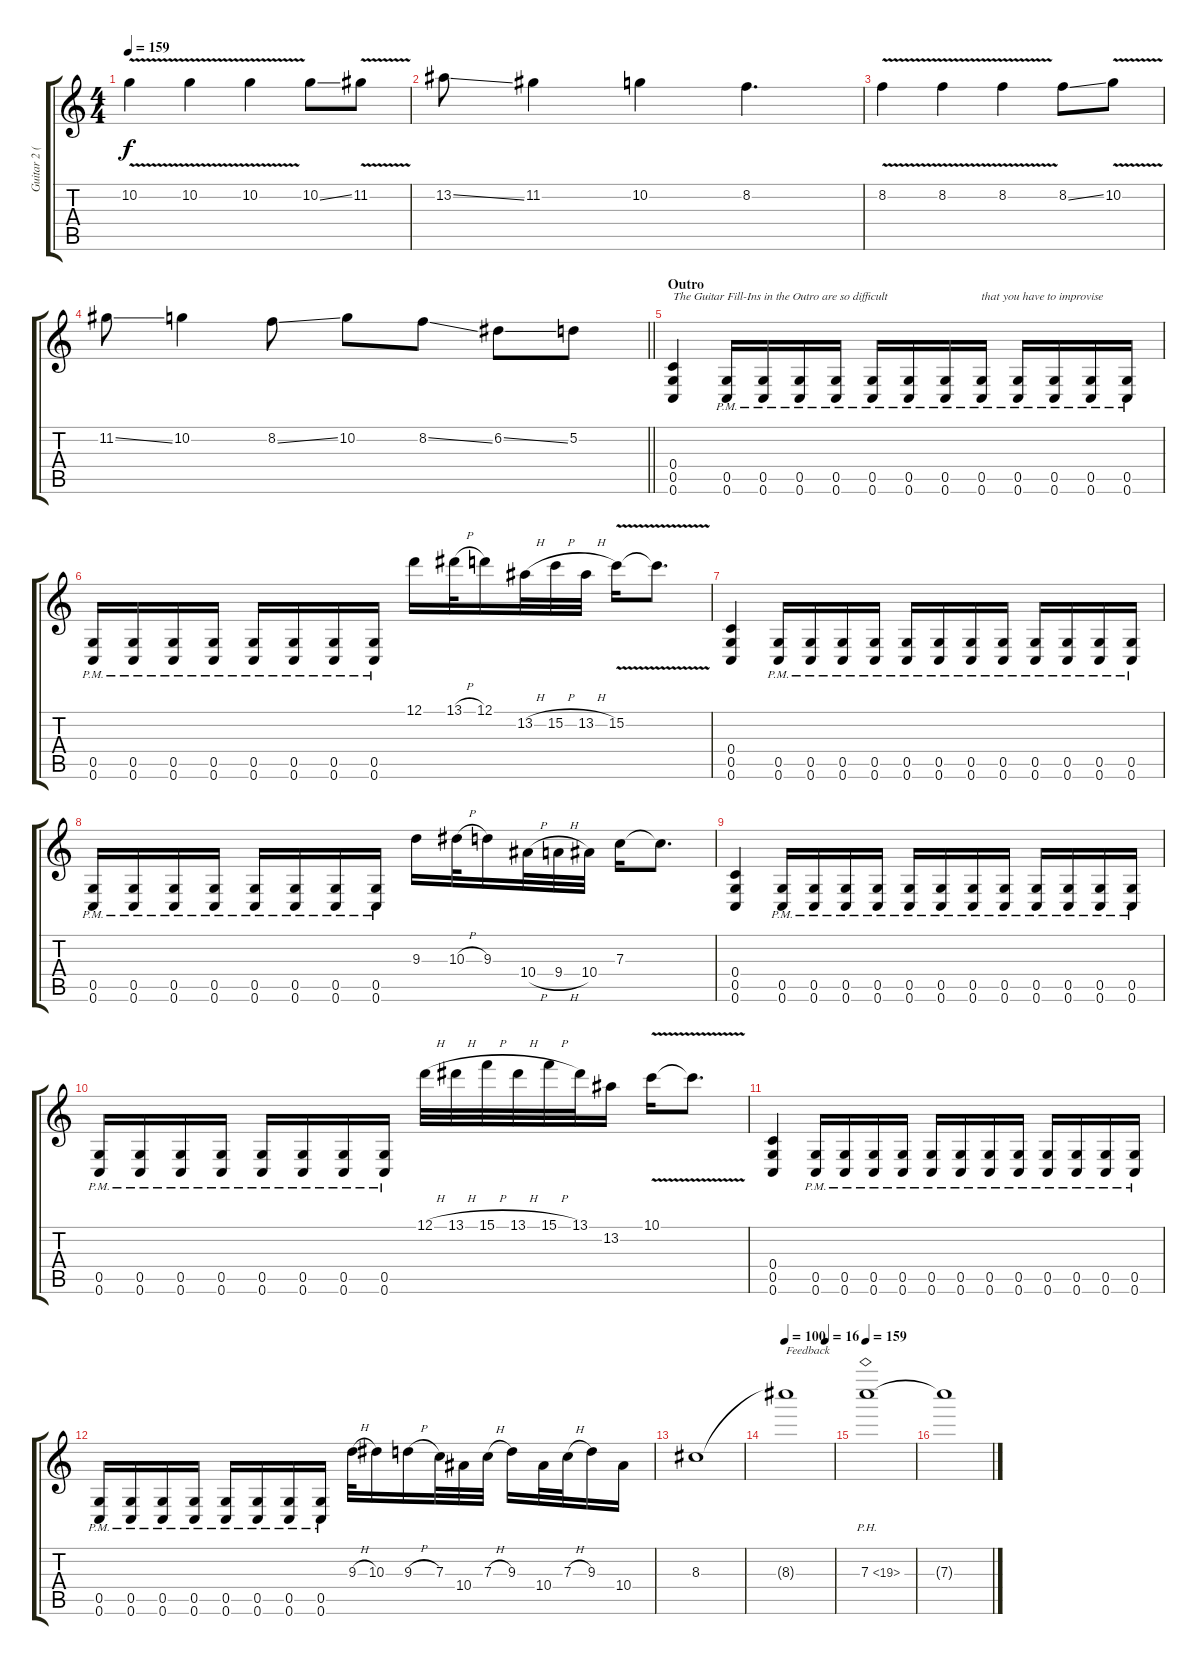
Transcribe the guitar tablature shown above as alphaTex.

\track ("Guitar 2 (Travis Miguel)" "Guitar 2 (") {instrument distortionguitar}
\staff {score tabs}
\tuning (D4 A3 F3 C3 G2 C2) {hide}
\ts (4 4)
\tempo 159
\clef g2
\ks c
10.2{v}.4{dy f} 10.2{v}.4 10.2{v}.4 10.2{ss}.8 11.2{v}.8 |
13.2{ss}.8 11.2.4 10.2.4 8.2.4{d} |
8.2{v}.4 8.2{v}.4 8.2{v}.4 8.2{ss}.8 10.2{v}.8 |
\barLineRight lightlight
11.2{ss}.8 10.2.4 8.2{ss}.8 10.2.8 8.2{ss}.8 6.2{ss}.8 5.2.8 |
\section ("" "Outro")
(0.4 0.5 0.6).4{txt "The Guitar Fill-Ins in the Outro are so difficult"} (0.5{pm} 0.6{pm}).16 (0.5{pm} 0.6{pm}).16 (0.5{pm} 0.6{pm}).16 (0.5{pm} 0.6{pm}).16 (0.5{pm} 0.6{pm}).16 (0.5{pm} 0.6{pm}).16 (0.5{pm} 0.6{pm}).16 (0.5{pm} 0.6{pm}).16{txt "that you have to improvise"} (0.5{pm} 0.6{pm}).16 (0.5{pm} 0.6{pm}).16 (0.5{pm} 0.6{pm}).16 (0.5{pm} 0.6{pm}).16 |
(0.5{pm} 0.6{pm}).16 (0.5{pm} 0.6{pm}).16 (0.5{pm} 0.6{pm}).16 (0.5{pm} 0.6{pm}).16 (0.5{pm} 0.6{pm}).16 (0.5{pm} 0.6{pm}).16 (0.5{pm} 0.6{pm}).16 (0.5{pm} 0.6{pm}).16 12.1.16 13.1{h}.32 12.1.16 13.2{h}.32 15.2{h}.32 13.2{h}.32 15.2{v}.16 15.2{t}.8{d} |
(0.4 0.5 0.6).4 (0.5{pm} 0.6{pm}).16 (0.5{pm} 0.6{pm}).16 (0.5{pm} 0.6{pm}).16 (0.5{pm} 0.6{pm}).16 (0.5{pm} 0.6{pm}).16 (0.5{pm} 0.6{pm}).16 (0.5{pm} 0.6{pm}).16 (0.5{pm} 0.6{pm}).16 (0.5{pm} 0.6{pm}).16 (0.5{pm} 0.6{pm}).16 (0.5{pm} 0.6{pm}).16 (0.5{pm} 0.6{pm}).16 |
(0.5{pm} 0.6{pm}).16 (0.5{pm} 0.6{pm}).16 (0.5{pm} 0.6{pm}).16 (0.5{pm} 0.6{pm}).16 (0.5{pm} 0.6{pm}).16 (0.5{pm} 0.6{pm}).16 (0.5{pm} 0.6{pm}).16 (0.5{pm} 0.6{pm}).16 9.3.16 10.3{h}.32 9.3.16 10.4{h}.32 9.4{h}.32 10.4.32 7.3.16 7.3{t}.8{d} |
(0.4 0.5 0.6).4 (0.5{pm} 0.6{pm}).16 (0.5{pm} 0.6{pm}).16 (0.5{pm} 0.6{pm}).16 (0.5{pm} 0.6{pm}).16 (0.5{pm} 0.6{pm}).16 (0.5{pm} 0.6{pm}).16 (0.5{pm} 0.6{pm}).16 (0.5{pm} 0.6{pm}).16 (0.5{pm} 0.6{pm}).16 (0.5{pm} 0.6{pm}).16 (0.5{pm} 0.6{pm}).16 (0.5{pm} 0.6{pm}).16 |
(0.5{pm} 0.6{pm}).16 (0.5{pm} 0.6{pm}).16 (0.5{pm} 0.6{pm}).16 (0.5{pm} 0.6{pm}).16 (0.5{pm} 0.6{pm}).16 (0.5{pm} 0.6{pm}).16 (0.5{pm} 0.6{pm}).16 (0.5{pm} 0.6{pm}).16 12.1{h}.32 13.1{h}.32 15.1{h}.32 13.1{h}.32 15.1{h}.32 13.1.32 13.2.16 10.1{v}.16 10.1{t}.8{d} |
(0.4 0.5 0.6).4 (0.5{pm} 0.6{pm}).16 (0.5{pm} 0.6{pm}).16 (0.5{pm} 0.6{pm}).16 (0.5{pm} 0.6{pm}).16 (0.5{pm} 0.6{pm}).16 (0.5{pm} 0.6{pm}).16 (0.5{pm} 0.6{pm}).16 (0.5{pm} 0.6{pm}).16 (0.5{pm} 0.6{pm}).16 (0.5{pm} 0.6{pm}).16 (0.5{pm} 0.6{pm}).16 (0.5{pm} 0.6{pm}).16 |
(0.5{pm} 0.6{pm}).16 (0.5{pm} 0.6{pm}).16 (0.5{pm} 0.6{pm}).16 (0.5{pm} 0.6{pm}).16 (0.5{pm} 0.6{pm}).16 (0.5{pm} 0.6{pm}).16 (0.5{pm} 0.6{pm}).16 (0.5{pm} 0.6{pm}).16 9.3{h}.32 10.3.16 9.3{h}.16 7.3.32 10.4.32 7.3{h}.32 9.3.16 10.4.32 7.3{h}.32 9.3.16 10.4.16 |
8.3.1 |
\tempo 100
\tempo (16 0.8333333333333334)
8.3{t}.1{ot 15mb txt "Feedback"} |
\tempo 159
7.3{ph 12}.1{ot 15mb} |
7.3{t}.1{ot 15mb}
